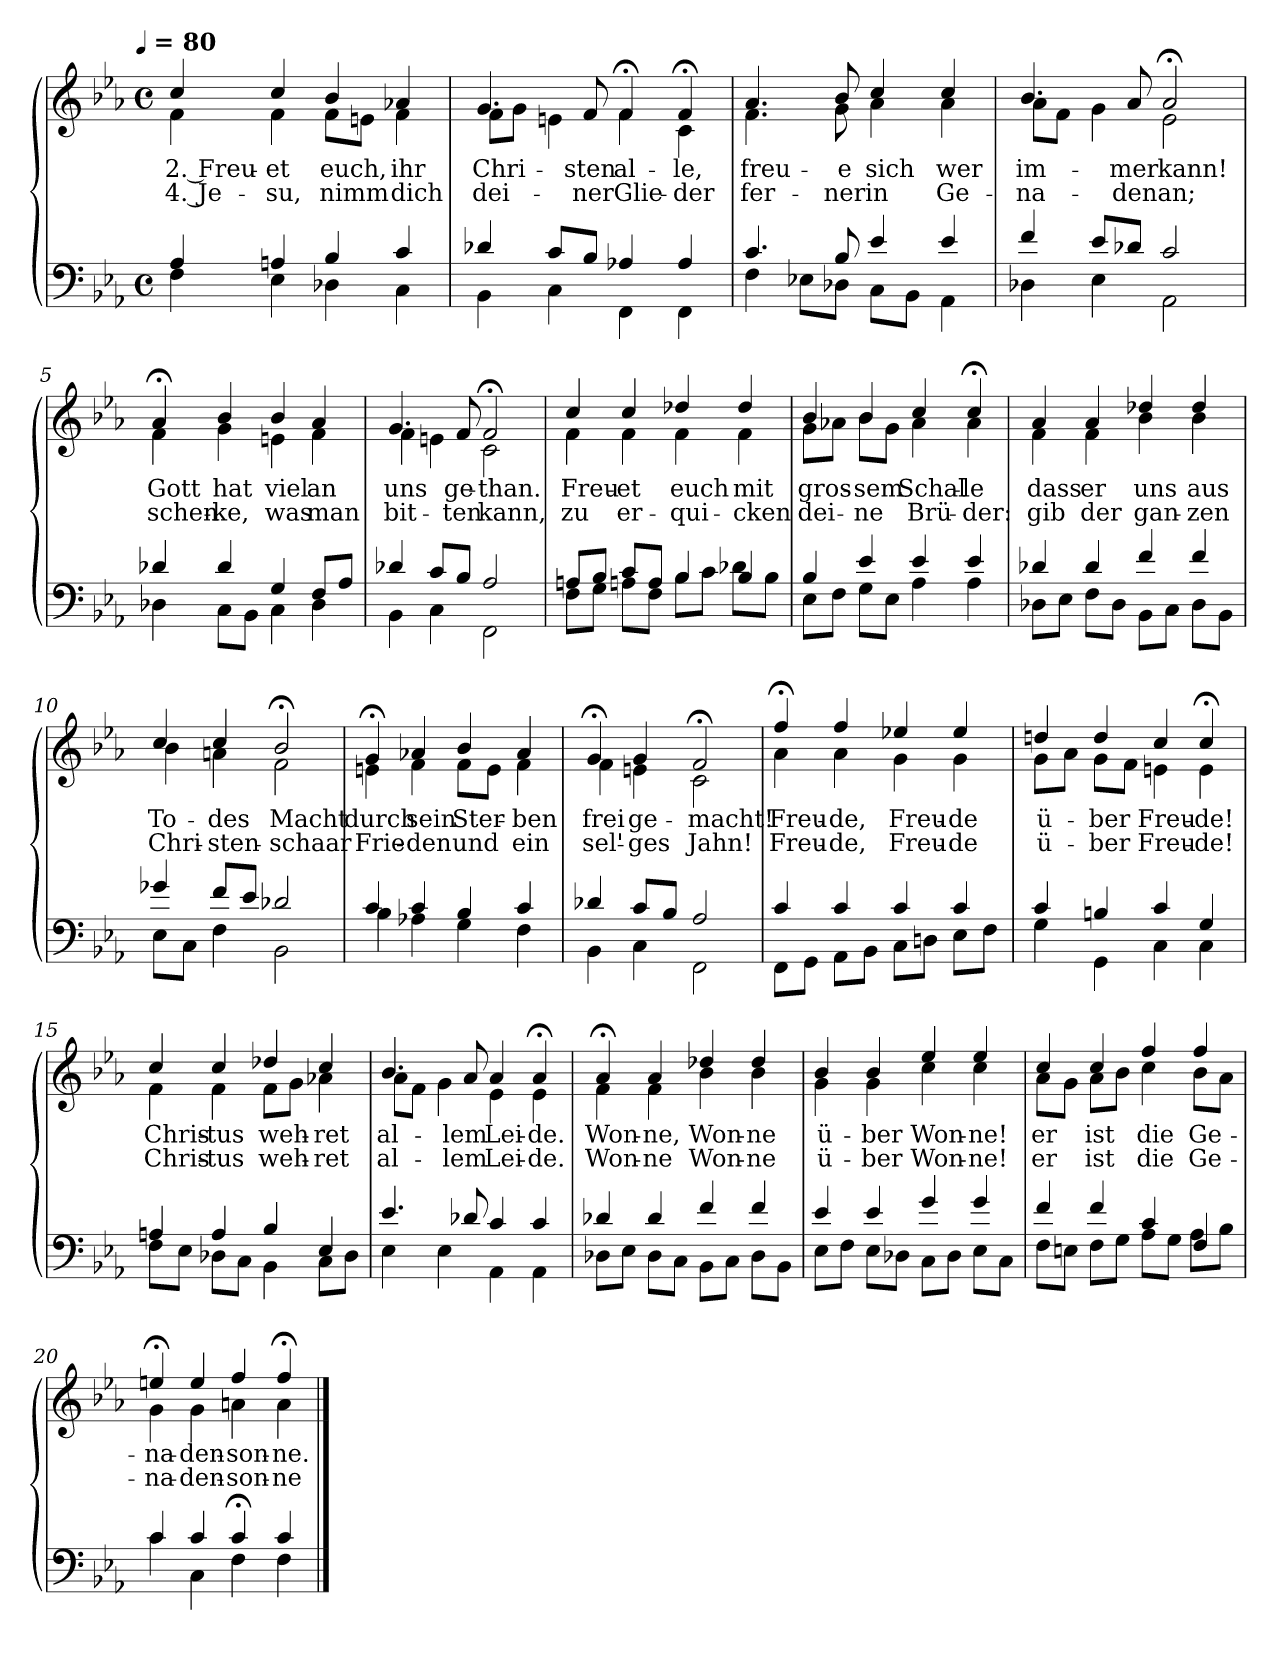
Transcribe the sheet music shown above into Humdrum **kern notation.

**kern	**kern	**text	**text	**dynam
*part1	*part1	*part1	*part1	*part1
*staff2	*staff1	*staff1	*staff1	*staff1/2
*clefF4	*clefG2	*	*	*
*k[b-e-a-]	*k[b-e-a-]	*	*	*
!!LO:TX:omd:t=[quarter] = 80
*M4/4	*M4/4	*	*	*
*met(c)	*met(c)	*	*	*
*MM80	*MM80	*	*	*
=1	=1	=1	=1	=1
*^	*^	*	*	*
4A-	4F	4cc	4f	2. Freu-	4. Je-	.
4An	4E-	4cc	4f	-et	-su,	.
4B-	4D-X	4b-	8fL	euch,	nimm	.
.	.	.	8enJ	.	.	.
4c	4C	4a-X	4f	ihr	dich	.
=2	=2	=2	=2	=2	=2	=2
4d-X	4BB-	4.g	8fL	Chri-	dei-	.
.	.	.	8gJ	.	.	.
8cL	4C	.	4en	.	.	.
8B-J	.	8f	.	sten	-ner	.
4A-X	4FF	4f;<	4f	al-	Glie-	.
4A-	4FF	4f;<	4c	-le,	-der	.
=3	=3	=3	=3	=3	=3	=3
4.c	4F	4.a-	4.f	freu-	fer-	.
.	8E-XL	.	.	.	.	.
8B-	8D-XJ	8b-	8g	-e	-ner	.
4e-	8CL	4cc	4a-	sich	in	.
.	8BB-J	.	.	.	.	.
4e-	4AA-	4cc	4a-	wer	Ge-	.
=4	=4	=4	=4	=4	=4	=4
4f	4D-X	4.b-	8a-L	im-	-na-	.
.	.	.	8fJ	.	.	.
8e-L	4E-	.	4g	.	.	.
8d-XJ	.	8a-	.	-mer	-den	.
2c	2AA-	2a-;<	2e-	kann!	an;	.
!!LO:LB:g=z	!!
=5	=5	=5	=5	=5	=5	=5
4d-X	4D-X	4a-;<	4f	Gott	schen-	.
4d-	8CL	4b-	4g	hat	-ke,	.
.	8BB-J	.	.	.	.	.
4G	4C	4b-	4en	viel	was	.
8FL	4D-	4a-	4f	an	man	.
8A-J	.	.	.	.	.	.
=6	=6	=6	=6	=6	=6	=6
4d-X	4BB-	4.g	4f	uns	bit-	.
8cL	4C	.	4en	.	.	.
8B-J	.	8f	.	ge-	-ten	.
2A-	2FF	2f;<	2c	-than.	kann,	.
=7	=7	=7	=7	=7	=7	=7
8AnL	8FL	4cc	4f	Freu-	zu	.
8B-J	8GJ	.	.	.	.	.
8cL	8AnL	4cc	4f	-et	er-	.
8AJ	8FJ	.	.	.	.	.
4B-	8B-L	4dd-X	4f	euch	-qui-	.
.	8cJ	.	.	.	.	.
4B-	8d-XL	4dd-	4f	mit	-cken	.
.	8B-J	.	.	.	.	.
=8	=8	=8	=8	=8	=8	=8
*	*	*MM82	*	*	*	*
4B-	8E-L	4b-	8gL	gros-	dei-	.
.	8FJ	.	8a-XJ	.	.	.
4e-	8GL	4b-	8b-L	-sem	-ne	♩ = 80
.	8E-J	.	8gJ	.	.	.
4e-	4A-	4cc	4a-	Schal-	Brü-	.
4e-	4A-	4cc;<	4a-	-le	-der:	.
!!LO:LB:g=z	!!
=9	=9	=9	=9	=9	=9	=9
4d-X	8D-XL	4a-	4f	dass	gib	.
.	8E-J	.	.	.	.	.
4d-	8FL	4a-	4f	er	der	.
.	8D-J	.	.	.	.	.
4f	8BB-L	4dd-X	4b-	uns	gan-	.
.	8CJ	.	.	.	.	.
4f	8D-L	4dd-	4b-	aus	-zen	.
.	8BB-J	.	.	.	.	.
=10	=10	=10	=10	=10	=10	=10
*	*	*MM78	*	*	*	*
4g-X	8E-L	4cc	4b-	To-	Chri-	.
.	8CJ	.	.	.	.	.
8fL	4F	4cc	4an	-des	-sten-	.
8e-J	.	.	.	.	.	.
2d-X	2BB-	2b-;<	2f	Macht	-schaar	♩ = 79
=11	=11	=11	=11	=11	=11	=11
4c	4B-	4g;<	4en	durch	Frie-	.
4c	4A-X	4a-X	4f	sein	-den	.
4B-	4G	4b-	8fL	Ster-	und	.
.	.	.	8eJ	.	.	.
4c	4F	4a-	4f	-ben	ein	.
=12	=12	=12	=12	=12	=12	=12
4d-X	4BB-	4g;<	4f	frei	sel'-	.
8cL	4C	4g	4en	ge-	-ges	.
8B-J	.	.	.	.	.	.
2A-	2FF	2f;<	2c	-macht!	Jahn!	.
=13	=13	=13	=13	=13	=13	=13
*	*	*MM80	*	*	*	*
4c	8FFL	4ff;<	4a-	Freu-	Freu-	.
.	8GGJ	.	.	.	.	.
4c	8AA-L	4ff	4a-	-de,	-de,	.
.	8BB-J	.	.	.	.	.
4c	8CL	4ee-X	4g	Freu-	Freu-	♩ = 85
.	8DnJ	.	.	.	.	.
4c	8E-L	4ee-	4g	-de	-de	.
.	8FJ	.	.	.	.	.
!!LO:LB:g=z	!!
=14	=14	=14	=14	=14	=14	=14
*	*	*MM79	*	*	*	*
4c	4G	4ddn	8gL	ü-	ü-	.
.	.	.	8a-J	.	.	.
4Bn	4GG	4dd	8gL	-ber	-ber	.
.	.	.	8fJ	.	.	.
4c	4C	4cc	4en	Freu-	Freu-	.
4G	4C	4cc;<	4e	-de!	-de!	.
=15	=15	=15	=15	=15	=15	=15
4An	8FL	4cc	4f	Chris-	Chris-	.
.	8E-J	.	.	.	.	.
4A	8D-XL	4cc	4f	-tus	-tus	.
.	8CJ	.	.	.	.	.
4B-	4BB-	4dd-X	8fL	weh-	weh-	.
.	.	.	8gJ	.	.	.
4E-	8CL	4cc	4a-X	-ret	-ret	.
.	8D-J	.	.	.	.	.
=16	=16	=16	=16	=16	=16	=16
4.e-	4E-	4.b-	8a-L	al-	al-	.
.	.	.	8fJ	.	.	.
.	4E-	.	4g	.	.	.
8d-X	.	8a-	.	-lem	-lem	.
4c	4AA-	4a-	4e-	Lei-	Lei-	.
4c	4AA-	4a-;<	4e-	-de.	-de.	.
=17	=17	=17	=17	=17	=17	=17
*	*	*MM82	*	*	*	*
4d-X	8D-XL	4a-;<	4f	Won-	Won-	.
.	8E-J	.	.	.	.	.
4d-	8D-L	4a-	4f	-ne,	-ne	.
.	8CJ	.	.	.	.	.
4f	8BB-L	4dd-X	4b-	Won-	Won-	♩ = 79
.	8CJ	.	.	.	.	.
4f	8D-L	4dd-	4b-	-ne	-ne	.
.	8BB-J	.	.	.	.	.
!!LO:PB:g=z	!!
=18	=18	=18	=18	=18	=18	=18
4e-	8E-L	4b-	4g	ü-	ü-	.
.	8FJ	.	.	.	.	.
4e-	8E-L	4b-	4g	-ber	-ber	.
.	8D-XJ	.	.	.	.	.
4g	8CL	4ee-	4cc	Won-	Won-	.
.	8D-J	.	.	.	.	.
4g	8E-L	4ee-	4cc	-ne!	-ne!	.
.	8CJ	.	.	.	.	.
=19	=19	=19	=19	=19	=19	=19
*	*	*MM78	*	*	*	*
4f	8FL	4cc	8a-L	er	er	.
.	8EnJ	.	8gJ	.	.	.
4f	8FL	4cc	8a-L	ist	ist	.
.	8GJ	.	8b-J	.	.	.
4c	8A-L	4ff	4cc	die	die	.
.	8GJ	.	.	.	.	.
4F	8A-L	4ff	8b-L	Ge-	Ge-	.
.	8B-J	.	8a-J	.	.	.
=20	=20	=20	=20	=20	=20	=20
*	*	*MM77	*	*	*	*
4c	4c	4een;<	4g	-na-	-na-	.
4c	4C	4ee	4g	-den-	-den-	♩ = 73
4c;<	4F	4ff	4an	-son-	-son-	♩ = 67
4c	4F	4ff;<	4a	-ne.	-ne	.
*v	*v	*	*	*	*	*
*	*v	*v	*	*	*
==	==	==	==	==
*-	*-	*-	*-	*-
